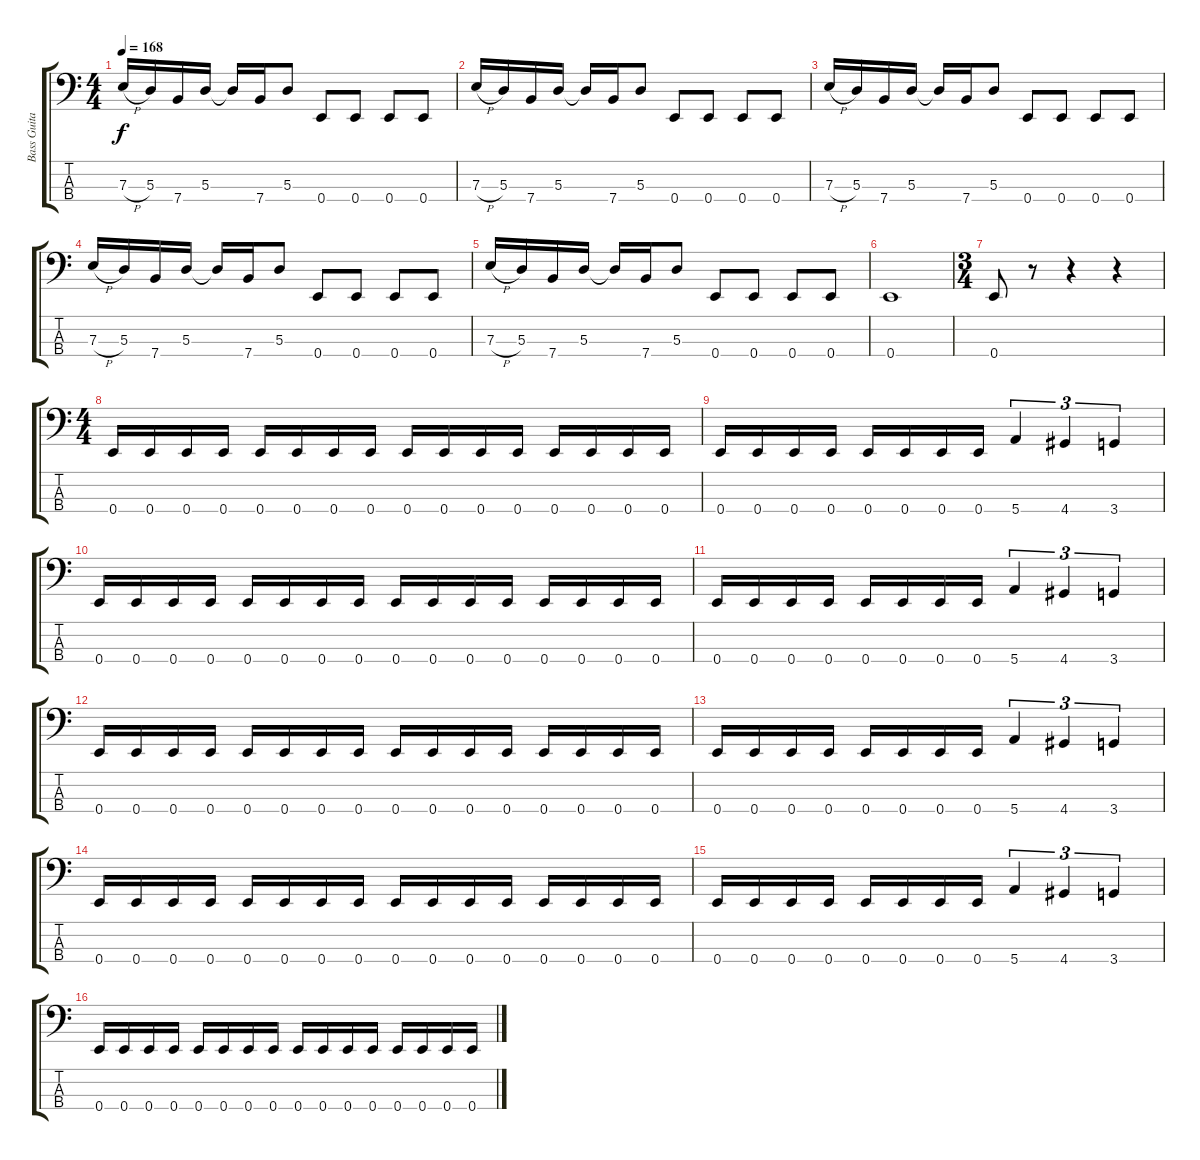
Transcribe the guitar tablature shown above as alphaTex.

\track ("Bass Guitar" "Bass Guita") {instrument electricbassfinger}
\staff {score tabs}
\tuning (G2 D2 A1 E1) {hide}
\ts (4 4)
\tempo 168
\clef f4
\ks c
7.3{h}.16{dy f} 5.3.16 7.4.16 5.3.16 5.3{t}.16 7.4.16 5.3.8 0.4.8 0.4.8 0.4.8 0.4.8 |
7.3{h}.16 5.3.16 7.4.16 5.3.16 5.3{t}.16 7.4.16 5.3.8 0.4.8 0.4.8 0.4.8 0.4.8 |
7.3{h}.16 5.3.16 7.4.16 5.3.16 5.3{t}.16 7.4.16 5.3.8 0.4.8 0.4.8 0.4.8 0.4.8 |
7.3{h}.16 5.3.16 7.4.16 5.3.16 5.3{t}.16 7.4.16 5.3.8 0.4.8 0.4.8 0.4.8 0.4.8 |
7.3{h}.16 5.3.16 7.4.16 5.3.16 5.3{t}.16 7.4.16 5.3.8 0.4.8 0.4.8 0.4.8 0.4.8 |
0.4.1 |
\ts (3 4)
0.4.8 r.8 r.4 r.4 |
\ts (4 4)
0.4.16 0.4.16 0.4.16 0.4.16 0.4.16 0.4.16 0.4.16 0.4.16 0.4.16 0.4.16 0.4.16 0.4.16 0.4.16 0.4.16 0.4.16 0.4.16 |
0.4.16 0.4.16 0.4.16 0.4.16 0.4.16 0.4.16 0.4.16 0.4.16 5.4.4{tu (3 2)} 4.4.4{tu (3 2)} 3.4.4{tu (3 2)} |
0.4.16 0.4.16 0.4.16 0.4.16 0.4.16 0.4.16 0.4.16 0.4.16 0.4.16 0.4.16 0.4.16 0.4.16 0.4.16 0.4.16 0.4.16 0.4.16 |
0.4.16 0.4.16 0.4.16 0.4.16 0.4.16 0.4.16 0.4.16 0.4.16 5.4.4{tu (3 2)} 4.4.4{tu (3 2)} 3.4.4{tu (3 2)} |
0.4.16 0.4.16 0.4.16 0.4.16 0.4.16 0.4.16 0.4.16 0.4.16 0.4.16 0.4.16 0.4.16 0.4.16 0.4.16 0.4.16 0.4.16 0.4.16 |
0.4.16 0.4.16 0.4.16 0.4.16 0.4.16 0.4.16 0.4.16 0.4.16 5.4.4{tu (3 2)} 4.4.4{tu (3 2)} 3.4.4{tu (3 2)} |
0.4.16 0.4.16 0.4.16 0.4.16 0.4.16 0.4.16 0.4.16 0.4.16 0.4.16 0.4.16 0.4.16 0.4.16 0.4.16 0.4.16 0.4.16 0.4.16 |
0.4.16 0.4.16 0.4.16 0.4.16 0.4.16 0.4.16 0.4.16 0.4.16 5.4.4{tu (3 2)} 4.4.4{tu (3 2)} 3.4.4{tu (3 2)} |
0.4.16 0.4.16 0.4.16 0.4.16 0.4.16 0.4.16 0.4.16 0.4.16 0.4.16 0.4.16 0.4.16 0.4.16 0.4.16 0.4.16 0.4.16 0.4.16
